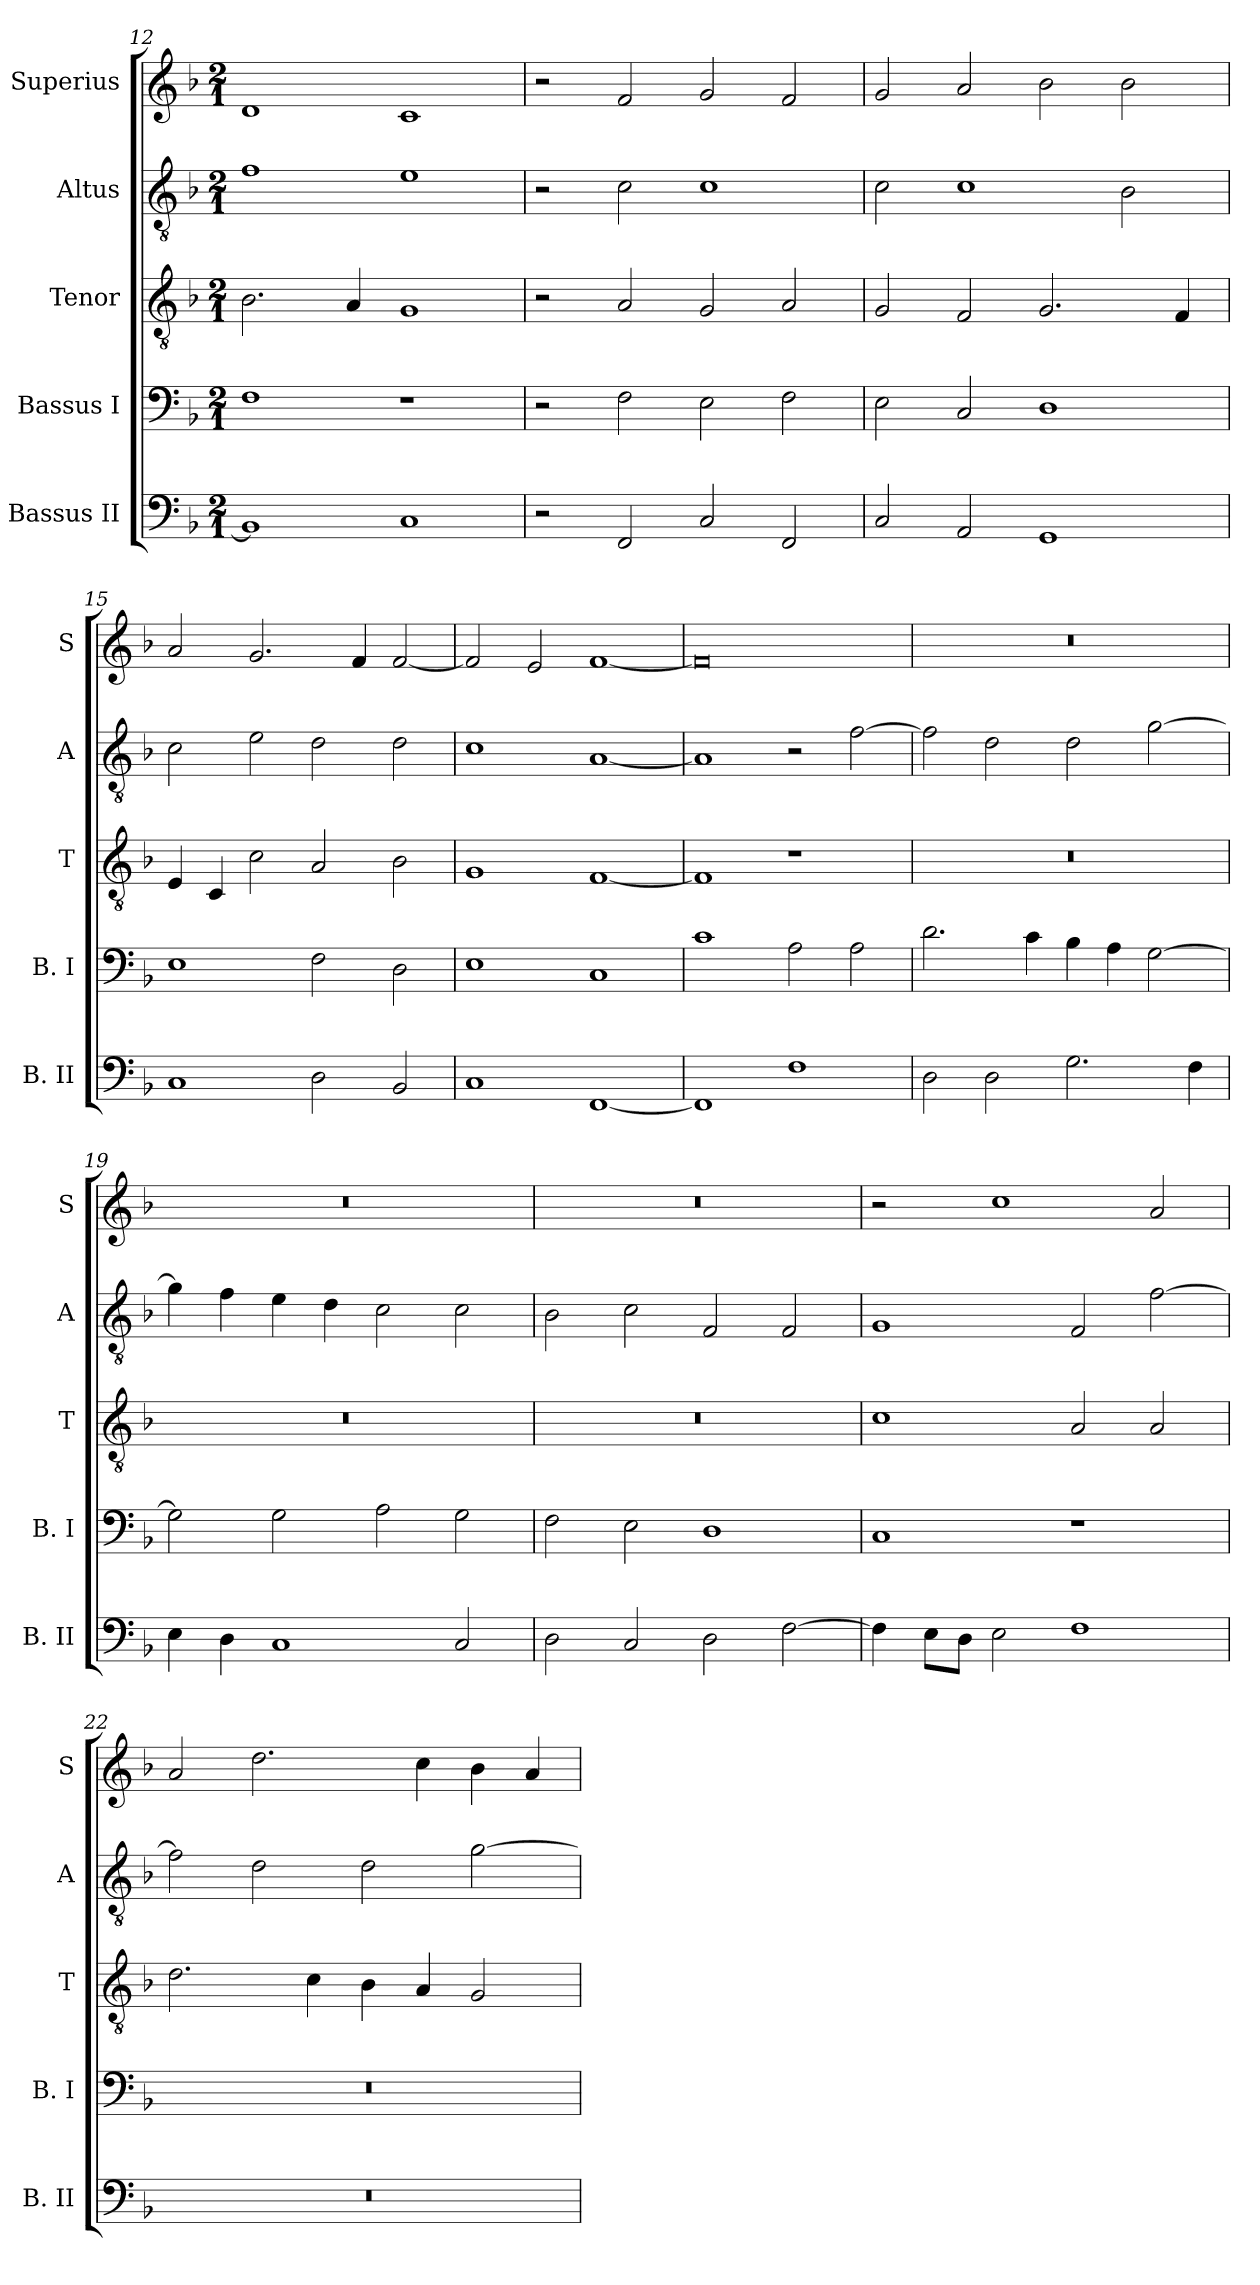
**kern	**kern	**kern	**kern	**kern
*part5	*part4	*part3	*part2	*part1
*staff5	*staff4	*staff3	*staff2	*staff1
*I"Bassus II	*I"Bassus I	*I"Tenor	*I"Altus	*I"Superius
*I'B. II	*I'B. I	*I'T	*I'A	*I'S
*clefF4	*clefF4	*clefGv2	*clefGv2	*clefG2
*k[b-]	*k[b-]	*k[b-]	*k[b-]	*k[b-]
*F:	*F:	*F:	*F:	*F:
*M2/1	*M2/1	*M2/1	*M2/1	*M2/1
=12	=12	=12	=12	=12
1BB-]	1F	2.B-	1f	1d
.	.	4A	.	.
1C	1r	1G	1e	1c
=13	=13	=13	=13	=13
2r	2r	2r	2r	2r
2FF	2F	2A	2c	2f
2C	2E	2G	1c	2g
2FF	2F	2A	.	2f
=14	=14	=14	=14	=14
2C	2E	2G	2c	2g
2AA	2C	2F	1c	2a
1GG	1D	2.G	.	2b-
.	.	.	2B-	2b-
.	.	4F	.	.
=15	=15	=15	=15	=15
1C	1E	4E	2c	2a
.	.	4C	.	.
.	.	2c	2e	2.g
2D	2F	2A	2d	.
.	.	.	.	4f
2BB-	2D	2B-	2d	[2f
=16	=16	=16	=16	=16
1C	1E	1G	1c	2f]
.	.	.	.	2e
[1FF	1C	[1F	[1A	[1f
=17	=17	=17	=17	=17
1FF]	1c	1F]	1A]	0f]
1F	2A	1r	2r	.
.	2A	.	[2f	.
=18	=18	=18	=18	=18
2D	2.d	0r	2f]	0r
2D	.	.	2d	.
.	4c	.	.	.
2.G	4B-	.	2d	.
.	4A	.	.	.
.	[2G	.	[2g	.
4F	.	.	.	.
=19	=19	=19	=19	=19
4E	2G]	0r	4g]	0r
4D	.	.	4f	.
1C	2G	.	4e	.
.	.	.	4d	.
.	2A	.	2c	.
2C	2G	.	2c	.
=20	=20	=20	=20	=20
2D	2F	0r	2B-	0r
2C	2E	.	2c	.
2D	1D	.	2F	.
[2F	.	.	2F	.
=21	=21	=21	=21	=21
4F]	1C	1c	1G	2r
8EL	.	.	.	.
8DJ	.	.	.	.
2E	.	.	.	1cc
1F	1r	2A	2F	.
.	.	2A	[2f	2a
=22	=22	=22	=22	=22
0r	0r	2.d	2f]	2a
.	.	.	2d	2.dd
.	.	4c	.	.
.	.	4B-	2d	.
.	.	4A	.	4cc
.	.	2G	[2g	4b-
.	.	.	.	4a
=	=	=	=	=
*-	*-	*-	*-	*-
